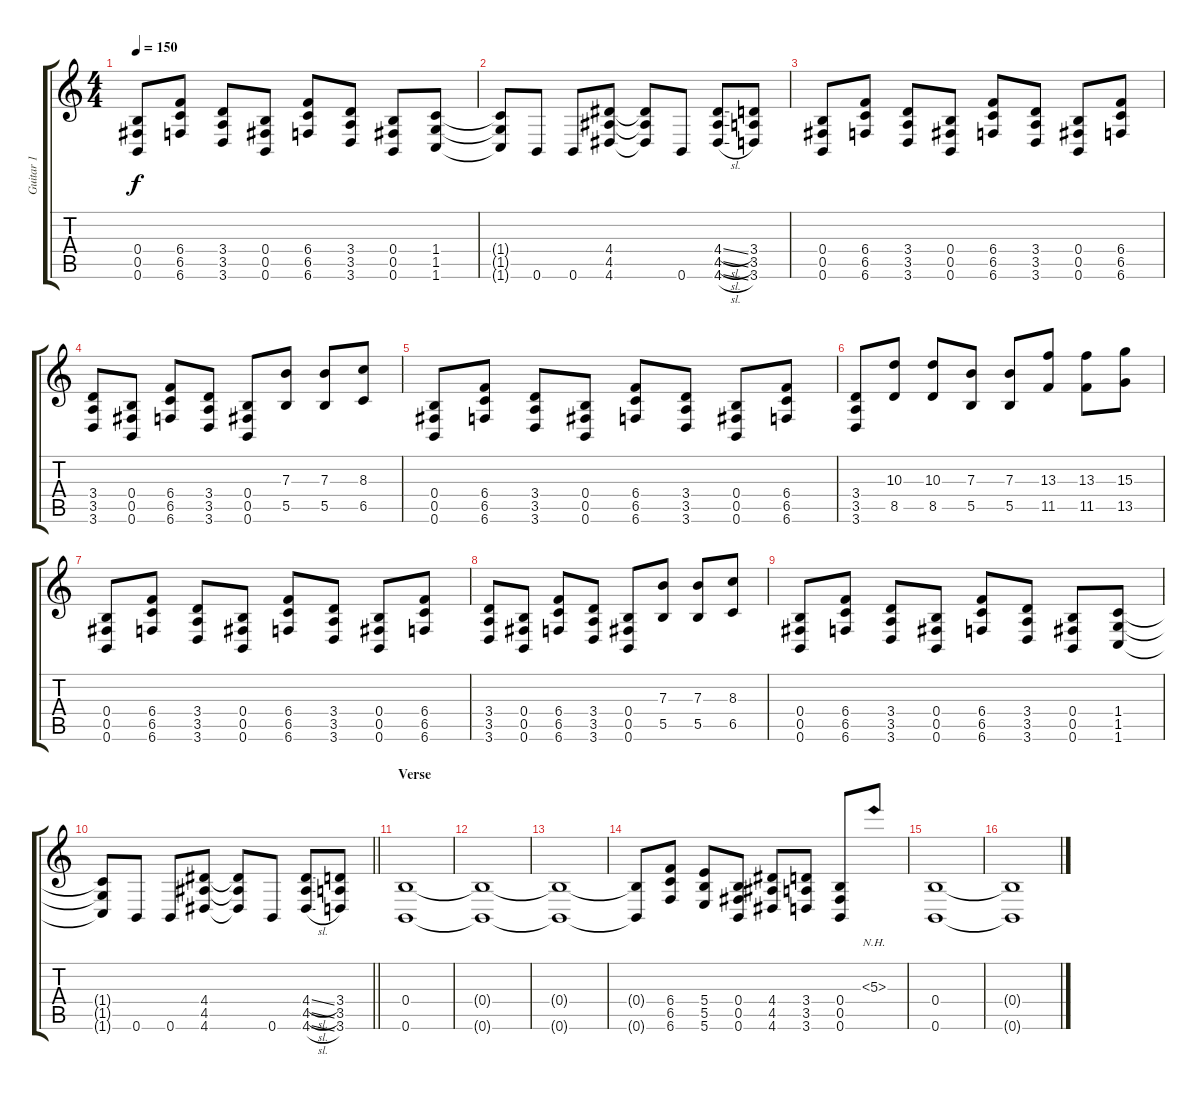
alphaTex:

\track ("Guitar 1" "Guitar 1") {instrument distortionguitar}
\staff {score tabs}
\tuning (Db4 Ab3 E3 B2 Gb2 B1) {hide}
\ts (4 4)
\tempo 150
\clef g2
\ks c
(0.4 0.5 0.6).8{dy f} (6.4 6.5 6.6).8 (3.4 3.5 3.6).8 (0.4 0.5 0.6).8 (6.4 6.5 6.6).8 (3.4 3.5 3.6).8 (0.4 0.5 0.6).8 (1.4 1.5 1.6).8 |
(1.4{t} 1.5{t} 1.6{t}).8 0.6.8 0.6.8 (4.4 4.5 4.6).8 (4.4{t} 4.5{t} 4.6{t}).8 0.6.8 (4.4{sl} 4.5{sl} 4.6{sl}).8 (3.4 3.5 3.6).8 |
(0.4 0.5 0.6).8 (6.4 6.5 6.6).8 (3.4 3.5 3.6).8 (0.4 0.5 0.6).8 (6.4 6.5 6.6).8 (3.4 3.5 3.6).8 (0.4 0.5 0.6).8 (6.4 6.5 6.6).8 |
(3.4 3.5 3.6).8 (0.4 0.5 0.6).8 (6.4 6.5 6.6).8 (3.4 3.5 3.6).8 (0.4 0.5 0.6).8 (7.3 5.5).8 (7.3 5.5).8 (8.3 6.5).8 |
(0.4 0.5 0.6).8 (6.4 6.5 6.6).8 (3.4 3.5 3.6).8 (0.4 0.5 0.6).8 (6.4 6.5 6.6).8 (3.4 3.5 3.6).8 (0.4 0.5 0.6).8 (6.4 6.5 6.6).8 |
(3.4 3.5 3.6).8 (10.3 8.5).8 (10.3 8.5).8 (7.3 5.5).8 (7.3 5.5).8 (13.3 11.5).8 (13.3 11.5).8 (15.3 13.5).8 |
(0.4 0.5 0.6).8 (6.4 6.5 6.6).8 (3.4 3.5 3.6).8 (0.4 0.5 0.6).8 (6.4 6.5 6.6).8 (3.4 3.5 3.6).8 (0.4 0.5 0.6).8 (6.4 6.5 6.6).8 |
(3.4 3.5 3.6).8 (0.4 0.5 0.6).8 (6.4 6.5 6.6).8 (3.4 3.5 3.6).8 (0.4 0.5 0.6).8 (7.3 5.5).8 (7.3 5.5).8 (8.3 6.5).8 |
(0.4 0.5 0.6).8 (6.4 6.5 6.6).8 (3.4 3.5 3.6).8 (0.4 0.5 0.6).8 (6.4 6.5 6.6).8 (3.4 3.5 3.6).8 (0.4 0.5 0.6).8 (1.4 1.5 1.6).8 |
\barLineRight lightlight
(1.4{t} 1.5{t} 1.6{t}).8 0.6.8 0.6.8 (4.4 4.5 4.6).8 (4.4{t} 4.5{t} 4.6{t}).8 0.6.8 (4.4{sl} 4.5{sl} 4.6{sl}).8 (3.4 3.5 3.6).8 |
\section ("" "Verse")
(0.4 0.6).1 |
(0.4{t} 0.6{t}).1 |
(0.4{t} 0.6{t}).1 |
(0.4{t} 0.6{t}).8 (6.4 6.5 6.6).8 (5.4 5.5 5.6).8 (0.4 0.5 0.6).8 (4.4 4.5 4.6).8 (3.4 3.5 3.6).8 (0.4 0.5 0.6).8 5.3{nh}.8 |
(0.4 0.6).1 |
(0.4{t} 0.6{t}).1
